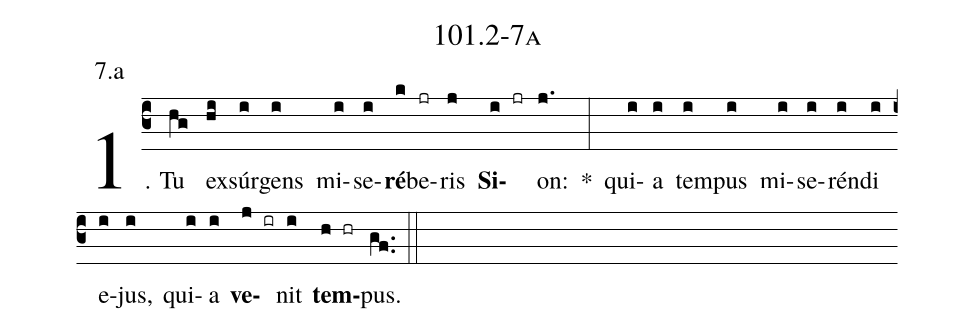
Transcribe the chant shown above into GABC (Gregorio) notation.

name: 101.2-7a;
annotation: 7.a;
%%
(c3)1. Tu(hg) ex(hi)súr(i)gens(i) mi(i)se(i)<b>ré</b>(k)be(jr)ris(j) <b>Si</b>(i jr)on:(j.) *(:) qui(i)a(i) tem(i)pus(i) mi(i)se(i)rén(i)di(i) e(i)jus,(i) qui(i)a(i) <b>ve</b>(j ir)nit(i) <b>tem</b>(h hr)pus.(gf..) (::)


%E(i) u(i) o(j) u(i) a(h) e.(gf..) (::)
